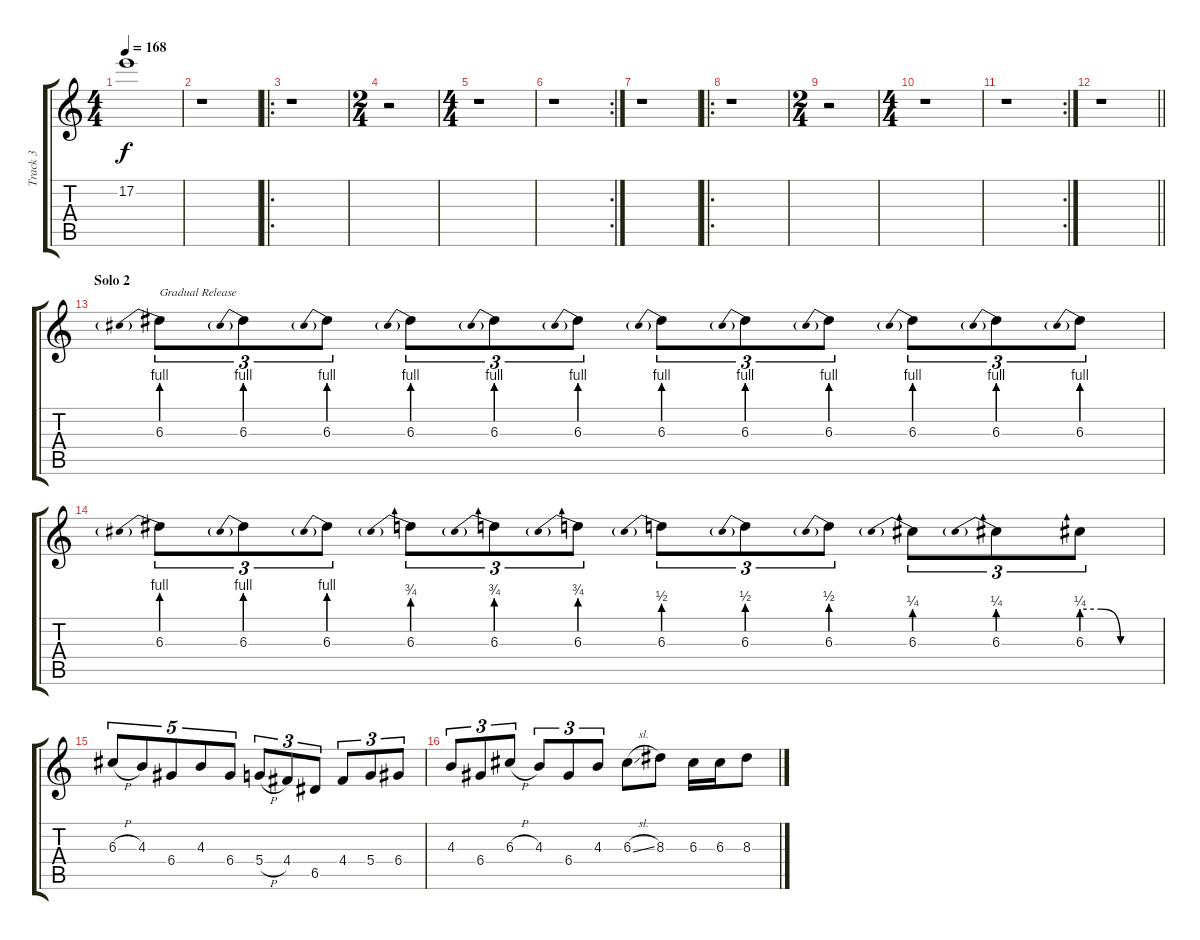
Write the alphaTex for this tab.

\track ("Track 3" "Track 3") {instrument distortionguitar}
\staff {score tabs}
\tuning (E4 B3 G3 D3 A2 E2) {hide}
\ts (4 4)
\tempo 168
\clef g2
\ks c
17.2{t}.1{dy f} |
r.1 |
\ro
r.1 |
\ts (2 4)
r.2 |
\ts (4 4)
r.1 |
\rc 2
r.1 |
r.1 |
\ro
r.1 |
\ts (2 4)
r.2 |
\ts (4 4)
r.1 |
\rc 2
r.1 |
\barLineRight lightlight
r.1 |
\section ("" "Solo 2")
6.3{be (prebend 0 4 60 4)}.8{tu (3 2) txt "Gradual Release" volume 15} 6.3{be (prebend 0 4 60 4)}.8{tu (3 2)} 6.3{be (prebend 0 4 60 4)}.8{tu (3 2)} 6.3{be (prebend 0 4 60 4)}.8{tu (3 2)} 6.3{be (prebend 0 4 60 4)}.8{tu (3 2)} 6.3{be (prebend 0 4 60 4)}.8{tu (3 2)} 6.3{be (prebend 0 4 60 4)}.8{tu (3 2)} 6.3{be (prebend 0 4 60 4)}.8{tu (3 2)} 6.3{be (prebend 0 4 60 4)}.8{tu (3 2)} 6.3{be (prebend 0 4 60 4)}.8{tu (3 2)} 6.3{be (prebend 0 4 60 4)}.8{tu (3 2)} 6.3{be (prebend 0 4 60 4)}.8{tu (3 2)} |
6.3{be (prebend 0 4 60 4)}.8{tu (3 2)} 6.3{be (prebend 0 4 60 4)}.8{tu (3 2)} 6.3{be (prebend 0 4 60 4)}.8{tu (3 2)} 6.3{be (prebend 0 3 60 3)}.8{tu (3 2)} 6.3{be (prebend 0 3 60 3)}.8{tu (3 2)} 6.3{be (prebend 0 3 60 3)}.8{tu (3 2)} 6.3{be (prebend 0 2 60 2)}.8{tu (3 2)} 6.3{be (prebend 0 2 60 2)}.8{tu (3 2)} 6.3{be (prebend 0 2 60 2)}.8{tu (3 2)} 6.3{be (prebend 0 1 60 1)}.8{tu (3 2)} 6.3{be (prebend 0 1 60 1)}.8{tu (3 2)} 6.3{be (custom 0 1 15 1 30 0 60 0)}.8{tu (3 2)} |
6.3{h}.8{tu (5 4)} 4.3.8{tu (5 4)} 6.4.8{tu (5 4)} 4.3.8{tu (5 4)} 6.4.8{tu (5 4)} 5.4{h}.8{tu (3 2)} 4.4.8{tu (3 2)} 6.5.8{tu (3 2)} 4.4.8{tu (3 2)} 5.4.8{tu (3 2)} 6.4.8{tu (3 2)} |
4.3.8{tu (3 2)} 6.4.8{tu (3 2)} 6.3{h}.8{tu (3 2)} 4.3.8{tu (3 2)} 6.4.8{tu (3 2)} 4.3.8{tu (3 2)} 6.3{sl}.8 8.3.8 6.3.16 6.3.16 8.3.8
